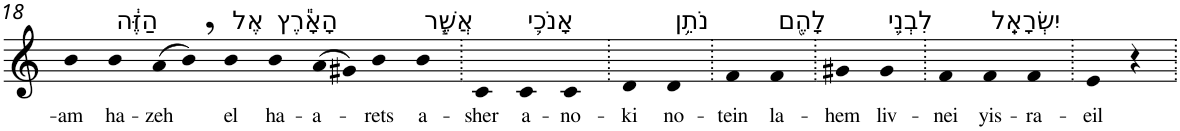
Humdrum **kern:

**kern	**text
*part1	*part1
*staff1	*staff1
*I"Piano	*
*I'Pno	*
!!LO:PB:g=z
*clefG2	*
*k[]	*
=18	=18
!	!LO:LY:b
4b	-am
!LO:TX:a:t=הַזֶּ֔ה	!
!	!LO:LY:b
4b	ha-
!	!LO:LY:b
(>8a	-zeh
8b,)	.
!LO:TX:a:t=אֶל	!
!	!LO:LY:b
4b	el
!LO:TX:a:t=הָאָ֕רֶץ	!
!	!LO:LY:b
4b	ha-
!	!LO:LY:b
(>8a	-a-
8g#X)	.
!	!LO:LY:b
4b	-rets
!LO:TX:a:t=אֲשֶׁ֧ר	!
!	!LO:LY:b
4b	a-
=19.	=19.
!	!LO:LY:b
4c	-sher
!LO:TX:a:t=אָנֹכִ֛י	!
!	!LO:LY:b
4c	a-
!	!LO:LY:b
4c	-no-
=20.	=20.
!	!LO:LY:b
4d	-ki
!LO:TX:a:t=נֹתֵ֥ן	!
!	!LO:LY:b
4d	no-
=21.	=21.
!	!LO:LY:b
4f	-tein
!LO:TX:a:t=לָהֶ֖ם	!
!	!LO:LY:b
4f	la-
=22.	=22.
!	!LO:LY:b
4g#X	-hem
!LO:TX:a:t=לִבְנֵ֥י	!
!	!LO:LY:b
4g#	liv-
=23.	=23.
!	!LO:LY:b
4f	-nei
!LO:TX:a:t=יִשְׂרָאֵֽל	!
!	!LO:LY:b
4f	yis-
!	!LO:LY:b
4f	-ra-
=24.	=24.
!	!LO:LY:b
4e	-eil
4r	.
=.	=.
*-	*-
